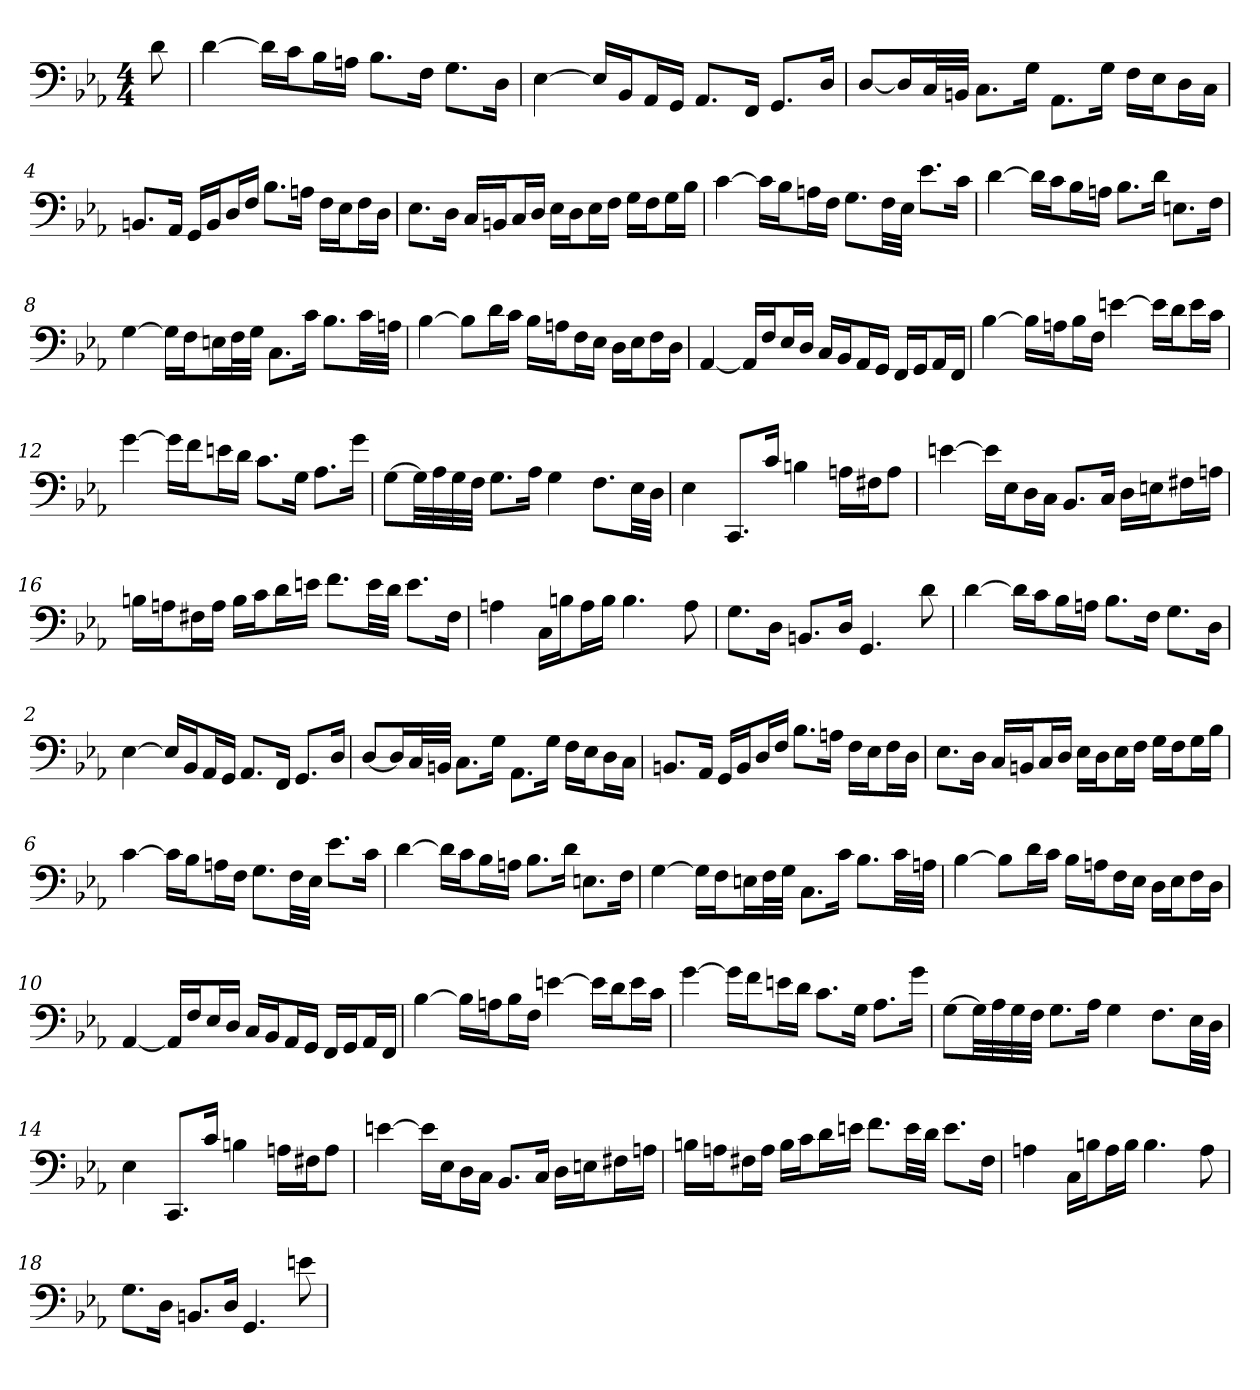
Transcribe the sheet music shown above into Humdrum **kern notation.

**kern
*part1
*staff1
*clefF4
*k[b-e-a-]
*c:
*M4/4
=
8d
=1
[4d
16d\LL]
16c\J
16B-\L
16An\JJ
8.B-\L
16F\Jk
8.G\L
16D\Jk
=2
[4E-
16E-/LL]
16BB-/J
16AA-/L
16GG/JJ
8.AA-/L
16FF/Jk
8.GG/L
16D/Jk
=3
[8D/L
16D/L]
32C/L
32BBn/JJJ
8.C\L
16G\Jk
8.AA-\L
16G\Jk
16F\LL
16E-\J
16D\L
16C\JJ
=4
8.BBn/L
16AA-/Jk
16GG/LL
16BB/J
16D/L
16F/JJ
8.B-\L
16An\Jk
16F\LL
16E-\J
16F\L
16D\JJ
=5
8.E-\L
16D\Jk
16C/LL
16BBn/J
16C/L
16D/JJ
16E-\LL
16D\J
16E-\L
16F\JJ
16G\LL
16F\J
16G\L
16B-\JJ
=6
[4c
16c\LL]
16B-\J
16An\L
16F\JJ
8.G\L
32F\LL
32E-\JJJ
8.e-\L
16c\Jk
=7
[4d
16d\LL]
16c\J
16B-\L
16An\JJ
8.B-\L
16d\Jk
8.En\L
16F\Jk
=8
[4G
16G\LL]
16F\J
16En\L
32F\L
32G\JJJ
8.C\L
16c\Jk
8.B-\L
32c\LL
32An\JJJ
=9
[4B-
8B-\L]
16d\L
16c\JJ
16B-\LL
16An\J
16F\L
16E-\JJ
16D\LL
16E-\J
16F\L
16D\JJ
=10
[4AA-
16AA-/LL]
16F/J
16E-/L
16D/JJ
16C/LL
16BB-/J
16AA-/L
16GG/JJ
16FF/LL
16GG/J
16AA-/L
16FF/JJ
=11
[4B-
16B-\LL]
16An\J
16B-\L
16F\JJ
[4en
16e\LL]
16d\J
16e\L
16c\JJ
=12
[4g
16g\LL]
16f\J
16en\L
16d\JJ
8.c\L
16G\Jk
8.A-\L
16g\Jk
=13
[8G\L
32G\LL]
32A-\
32G\
32F\JJJ
8.G\L
16A-\Jk
4G
8.F\L
32E-\LL
32D\JJJ
=14
4E-
8.CC/L
16c/Jk
4Bn
16An\LL
16F#X\J
8A\J
=15
[4en
16e\LL]
16E-\J
16D\L
16C\JJ
8.BB-/L
16C/Jk
16D\LL
16En\J
16F#X\L
16An\JJ
=16
16Bn\LL
16An\J
16F#X\L
16A\JJ
16B\LL
16c\J
16d\L
16en\JJ
8.f\L
32e\LL
32d\JJJ
8.e\L
16F#\Jk
=17
4An
16C\LL
16Bn\J
16A\L
16B\JJ
4.B
8A
=18
8.G\L
16D\Jk
8.BBn/L
16D/Jk
4.GG
8d
=1
[4d
16d\LL]
16c\J
16B-\L
16An\JJ
8.B-\L
16F\Jk
8.G\L
16D\Jk
=2
[4E-
16E-/LL]
16BB-/J
16AA-/L
16GG/JJ
8.AA-/L
16FF/Jk
8.GG/L
16D/Jk
=3
[8D/L
16D/L]
32C/L
32BBn/JJJ
8.C\L
16G\Jk
8.AA-\L
16G\Jk
16F\LL
16E-\J
16D\L
16C\JJ
=4
8.BBn/L
16AA-/Jk
16GG/LL
16BB/J
16D/L
16F/JJ
8.B-\L
16An\Jk
16F\LL
16E-\J
16F\L
16D\JJ
=5
8.E-\L
16D\Jk
16C/LL
16BBn/J
16C/L
16D/JJ
16E-\LL
16D\J
16E-\L
16F\JJ
16G\LL
16F\J
16G\L
16B-\JJ
=6
[4c
16c\LL]
16B-\J
16An\L
16F\JJ
8.G\L
32F\LL
32E-\JJJ
8.e-\L
16c\Jk
=7
[4d
16d\LL]
16c\J
16B-\L
16An\JJ
8.B-\L
16d\Jk
8.En\L
16F\Jk
=8
[4G
16G\LL]
16F\J
16En\L
32F\L
32G\JJJ
8.C\L
16c\Jk
8.B-\L
32c\LL
32An\JJJ
=9
[4B-
8B-\L]
16d\L
16c\JJ
16B-\LL
16An\J
16F\L
16E-\JJ
16D\LL
16E-\J
16F\L
16D\JJ
=10
[4AA-
16AA-/LL]
16F/J
16E-/L
16D/JJ
16C/LL
16BB-/J
16AA-/L
16GG/JJ
16FF/LL
16GG/J
16AA-/L
16FF/JJ
=11
[4B-
16B-\LL]
16An\J
16B-\L
16F\JJ
[4en
16e\LL]
16d\J
16e\L
16c\JJ
=12
[4g
16g\LL]
16f\J
16en\L
16d\JJ
8.c\L
16G\Jk
8.A-\L
16g\Jk
=13
[8G\L
32G\LL]
32A-\
32G\
32F\JJJ
8.G\L
16A-\Jk
4G
8.F\L
32E-\LL
32D\JJJ
=14
4E-
8.CC/L
16c/Jk
4Bn
16An\LL
16F#X\J
8A\J
=15
[4en
16e\LL]
16E-\J
16D\L
16C\JJ
8.BB-/L
16C/Jk
16D\LL
16En\J
16F#X\L
16An\JJ
=16
16Bn\LL
16An\J
16F#X\L
16A\JJ
16B\LL
16c\J
16d\L
16en\JJ
8.f\L
32e\LL
32d\JJJ
8.e\L
16F#\Jk
=17
4An
16C\LL
16Bn\J
16A\L
16B\JJ
4.B
8A
=18
8.G\L
16D\Jk
8.BBn/L
16D/Jk
4.GG
8en
=
*-
